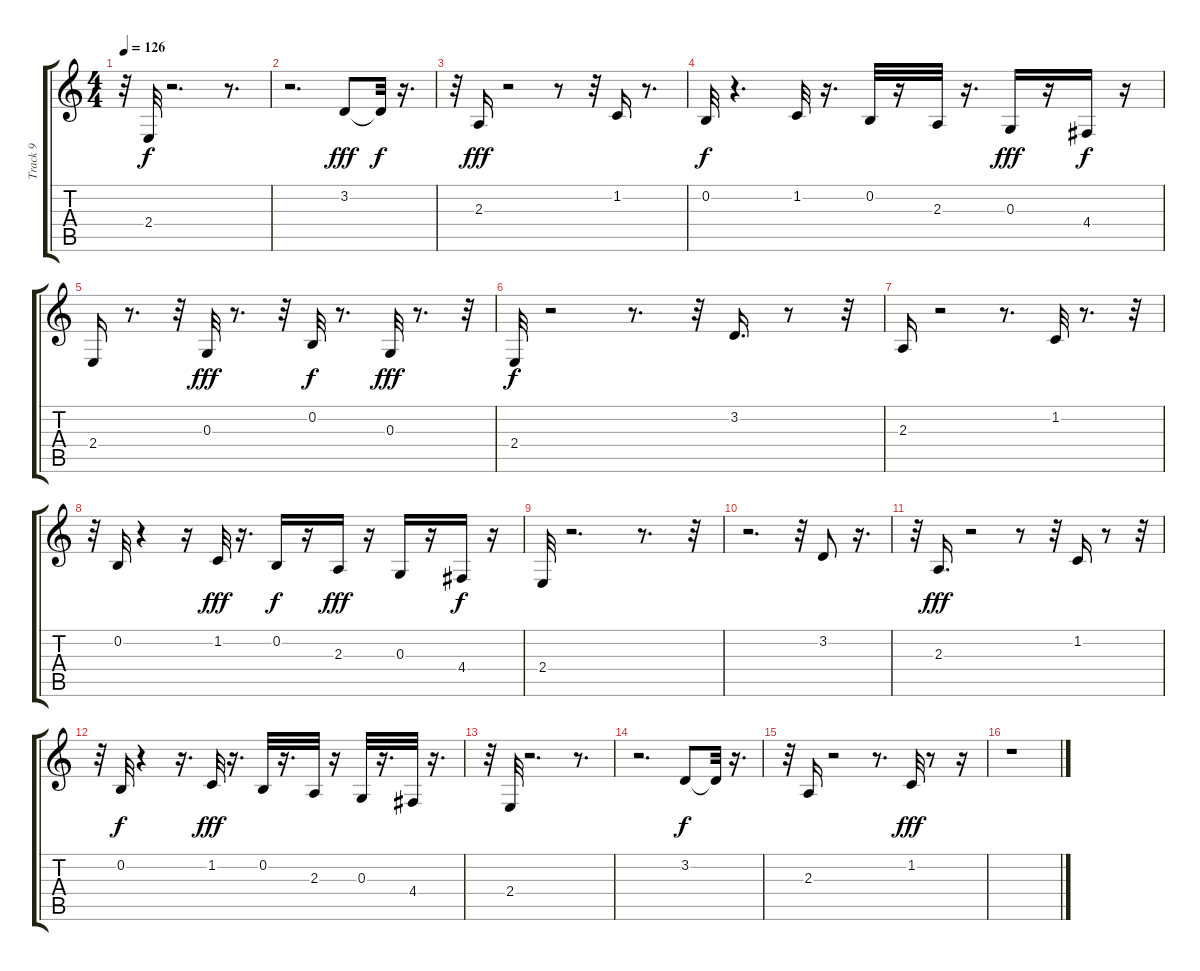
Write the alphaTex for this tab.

\track ("Track 9" "Track 9") {instrument tuba}
\staff {score tabs}
\tuning (E4 B3 G3 D3 A2 E2) {hide}
\ts (4 4)
\tempo 126
\clef g2
\ks c
r.32{dy f} 2.4.32 r.2{d} r.8{d} |
r.2{d} 3.2.8{dy fff} 3.2{t}.32{dy f} r.16{d} |
r.32 2.3.16{dy fff} r.2 r.8 r.32 1.2.16 r.8{d} |
0.2.32{dy f} r.4{d} 1.2.32 r.16{d} 0.2.32 r.16 2.3.32 r.16{d} 0.3.16{dy fff} r.16 4.4.16{dy f} r.16 |
2.4.16 r.8{d} r.32 0.3.32{dy fff} r.8{d} r.32 0.2.32{dy f} r.8{d} 0.3.32{dy fff} r.8{d} r.32 |
2.4.32{dy f} r.2 r.8{d} r.32 3.2.16{d} r.8 r.32 |
2.3.16 r.2 r.8{d} 1.2.32 r.8{d} r.32 |
r.32 0.2.32 r.4 r.16 1.2.32{dy fff} r.16{d} 0.2.16{dy f} r.16 2.3.16{dy fff} r.16 0.3.16 r.16 4.4.16{dy f} r.16 |
2.4.32 r.2{d} r.8{d} r.32 |
r.2{d} r.32 3.2.8 r.16{d} |
r.32 2.3.16{d dy fff} r.2 r.8 r.32 1.2.16 r.8 r.32 |
r.32 0.2.32{dy f} r.4 r.16{d} 1.2.32{dy fff} r.16{d} 0.2.32 r.16{d} 2.3.32 r.16 0.3.32 r.16{d} 4.4.32 r.16{d} |
r.32 2.4.32 r.2{d} r.8{d} |
r.2{d} 3.2.8{dy f} 3.2{t}.32 r.16{d} |
r.32 2.3.16 r.2 r.8{d} 1.2.32{dy fff} r.8 r.16 |
r.1
